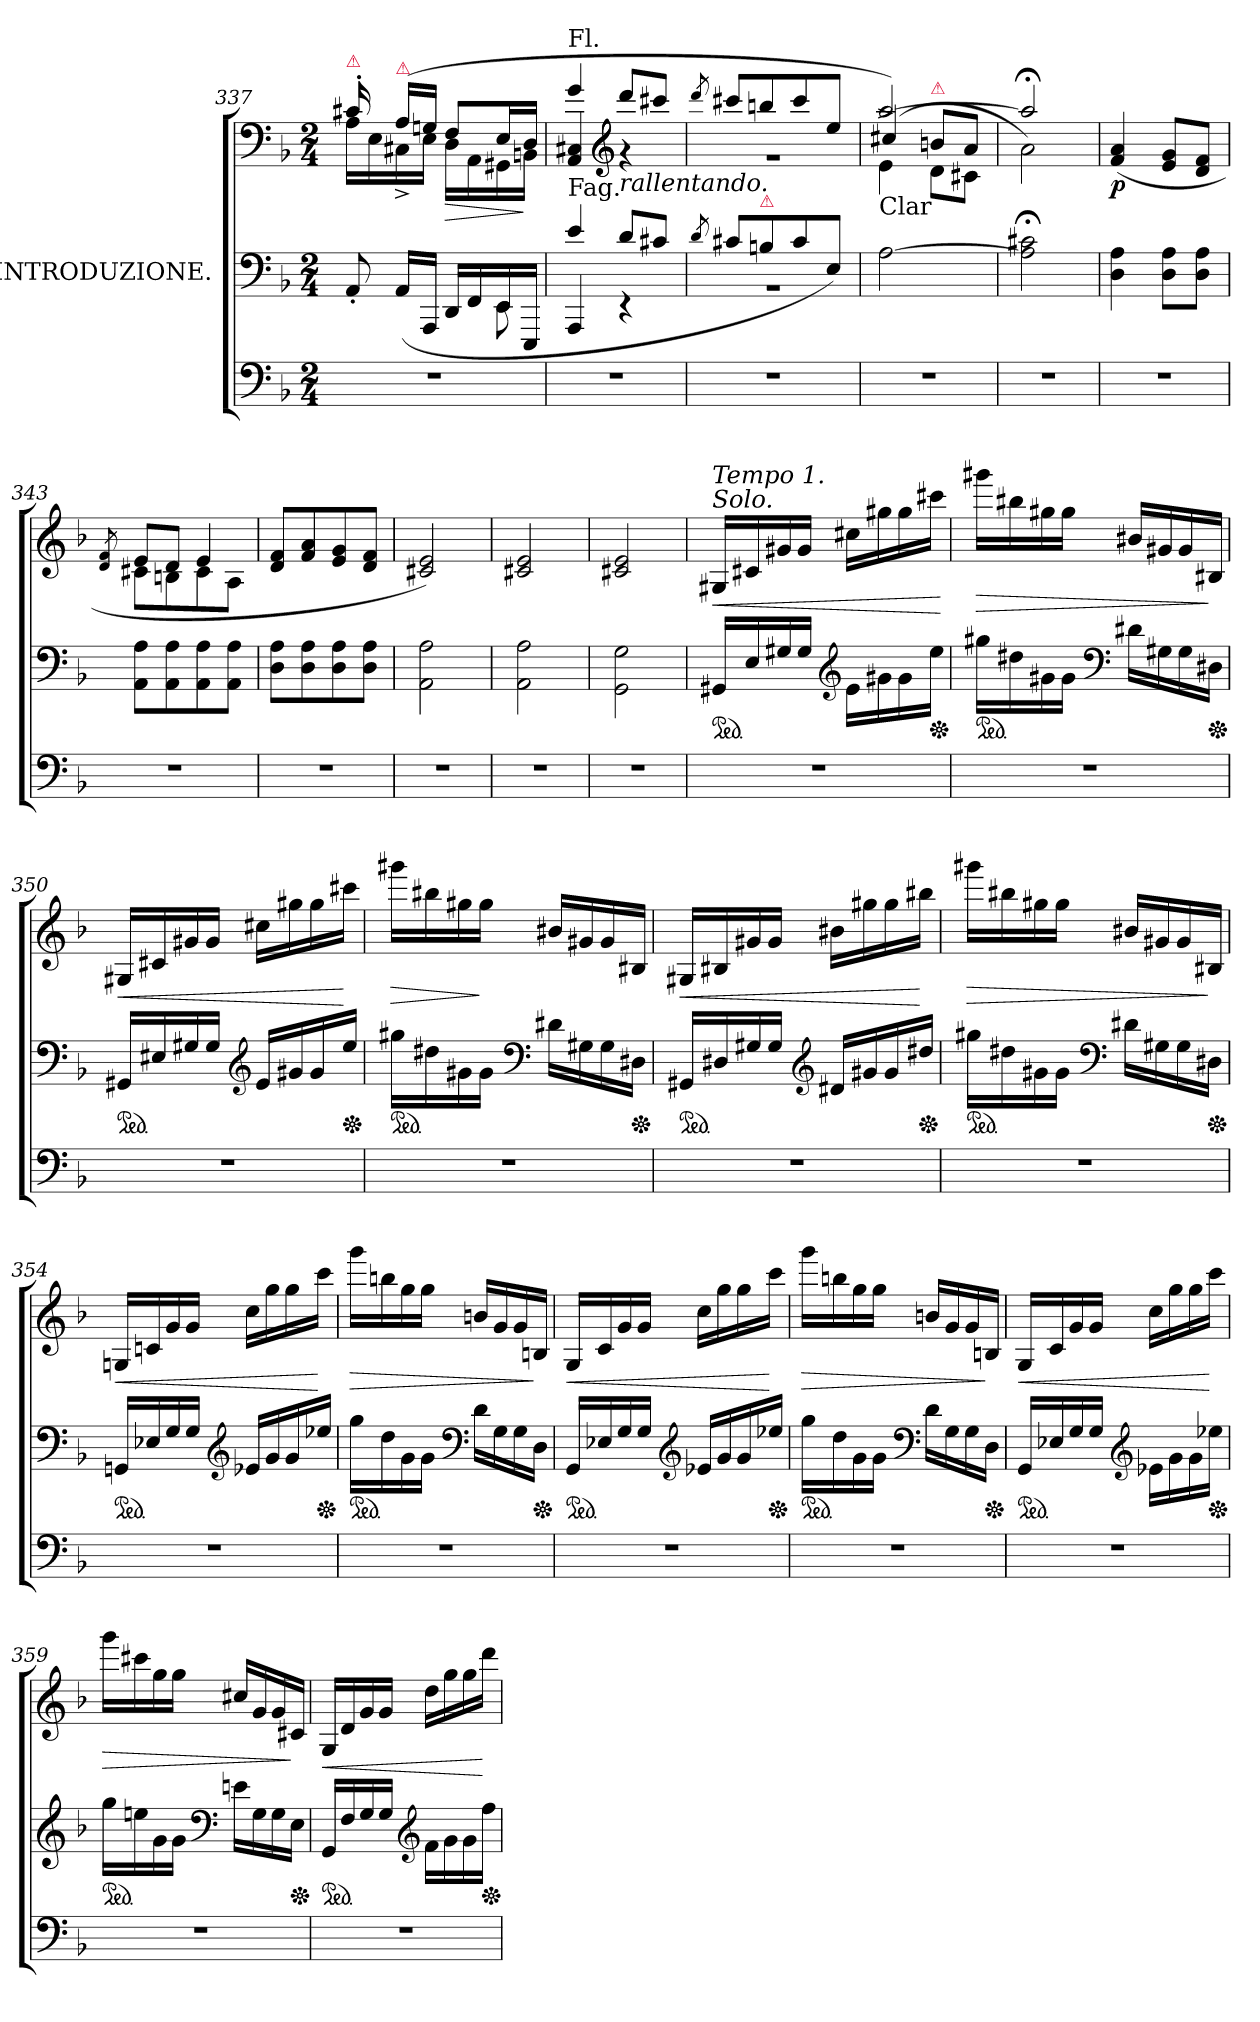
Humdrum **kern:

**kern	**kern	**kern	**dynam
*part2	*part1	*part1	*part1
*staff3	*staff2	*staff1	*staff1/2
*	*I"INTRODUZIONE.	*	*
*clefF4	*clefF4	*clefF4	*
*k[b-]	*k[b-]	*k[b-]	*
*F:	*F:	*F:	*
*M2/4	*M2/4	*M2/4	*
=337	=337	=337	=337
*	*^	*^	*
!	!	!	!LO:TX:a:color=crimson:t=⚠	!	!
2r	8AA'<	8rAAAyy	16c#X'>	16ALL	.
.	.	.	16ryy	16E	.
!	!	!	!LO:TX:a:color=crimson:t=⚠	!	!
.	(<16AALL	8rCCyy	(16ALL	16C#X^<	.
.	16AAAJJ	.	16GnJJ	16EJJ	.
!	!	!	!	!	!LO:HP:b
.	16DDLL	8rFFFyy	8FL	16DLL	>
.	16FF	.	.	16AA	.
.	16EE	8EE\	16EL	16GG#X	.
.	16EEEJJ	.	16DJJ	16BBnJJ	]
=338	=338	=338	=338	=338	=338
!	!	!	!LO:TX:a:t=Fl.	!	!
!	!LO:TX:a:t=Fag.	!	!	!	!
2r	(4e!	4AAA/)	(4g!	4AA/ 4C#X/)	.
*	*	*	*clefG2	*	*
!	!	!	!LO:TX:b:i:t=rallentando.	!	!
.	8d!L	4rEE	8ddd!L	4r	.
.	8c#X!J	.	8ccc#X!J	.	.
=339	=339	=339	=339	=339	=339
.	8qd!/	.	8qddd!/	.	.
2r	8c#X!L	2rBB	8ccc#X!/L	2rg	.
!	!LO:TX:a:color=crimson:t=⚠	!	!	!	!
.	8Bn!	.	8bbn!/	.	.
.	8c#!	.	8ccc#!/	.	.
.	8E!J)	.	8ee!/J	.	.
*	*v	*v	*	*	*
=340	=340	=340	=340	=340
*	*	*	*^	*
!	!	!LO:TX:b:t=Clar	!	!	!
2r	[2A!	[2aa!)	(>4cc#X!/	4e^<!\	.
!	!	!	!LO:TX:a:color=crimson:t=⚠	!	!
.	.	.	8bn!/L	8d!\L	.
.	.	.	8a!/J	8c#X!\J	.
*	*	*	*v	*v	*
=341	=341	=341	=341	=341
2r	2A!];< 2c#X!;<	2aa;<!]	2a!)	.
=342	=342	=342	=342	=342
!	!	!LO:TX:a:i:t=poco più lento.	!	!
!	!	!	!	!LO:DY:b
*	*	*v	*v	*
2r	4D! 4A!	(>4f! 4a!	p
.	8D!\ 8A!\L	8e! 8g!L	.
.	8D!\ 8A!\J	8d! 8f!J	.
=343	=343	=343	=343
.	.	8qd!/ 8qf!/	.
*	*	*^	*
2r	8AA!\ 8A!\L	8e!L	8c#X!\L	.
.	8AA!\ 8A!\	8d!J	8Bn!\	.
.	8AA!\ 8A!\	4e!	8c#!\	.
.	8AA!\ 8A!\J	.	8A!\J	.
*	*	*v	*v	*
=344	=344	=344	=344
2r	8D!\ 8A!\L	8d! 8f!L	.
.	8D!\ 8A!\	8f! 8a!	.
.	8D!\ 8A!\	8e! 8g!	.
.	8D!\ 8A!\J	8d! 8f!J	.
=345	=345	=345	=345
2r	2AA! 2A!	2c#X! 2e!)	.
=346	=346	=346	=346
2r	2AA! 2A!	2c#X! 2e!	.
=347	=347	=347	=347
2r	2GG!\ 2G!\	2c#X! 2e!	.
=348	=348	=348	=348
!	!	!LO:TX:a:i:t=Solo.	!
!	!	!LO:TX:a:i:t=Tempo 1.	!
!	!	!	!LO:HP:b
*	*ped	*	*
2r	16GG#XLL	16G#XLL	<
.	16E	16c#X	.
.	16G#X	16g#X	.
.	16G#JJ	16g#JJ	.
*	*clefG2	*	*
.	16e\LL	16cc#XLL	.
.	16g#X\	16gg#X	.
.	16g#\	16gg#	.
*	*Xped	*	*
.	16ee\JJ	16ccc#XJJ	.
.	.	.	[
=349	=349	=349	=349
!	!	!	!LO:HP:b
*	*ped	*	*
2r	16gg#XLL	16ggg#XLL	>
.	16dd#X	16bb#X	.
.	16g#X	16gg#X	.
.	16g#JJ	16gg#JJ	.
*	*clefF4	*	*
.	16d#XLL	16b#XLL	.
.	16G#X	16g#X	.
.	16G#	16g#	.
*	*Xped	*	*
.	16D#XJJ	16B#XJJ	]
=350	=350	=350	=350
!	!	!	!LO:HP:b
*	*ped	*	*
2r	16GG#X/LL	16G#XLL	<
.	16E#X/	16c#X	.
.	16G#X/	16g#X	.
.	16G#/JJ	16g#JJ	.
*	*clefG2	*	*
.	16e/LL	16cc#XLL	.
.	16g#X/	16gg#X	.
.	16g#/	16gg#	.
*	*Xped	*	*
.	16ee/JJ	16ccc#XJJ	[
=351	=351	=351	=351
!	!	!	!LO:HP:b
*	*ped	*	*
2r	16gg#XLL	16ggg#XLL	>
.	16dd#X	16bb#X	.
.	16g#X	16gg#X	.
.	16g#JJ	16gg#JJ	]
*	*clefF4	*	*
.	16d#XLL	16b#XLL	.
.	16G#X	16g#X	.
.	16G#	16g#	.
*	*Xped	*	*
.	16D#XJJ	16B#XJJ	.
=352	=352	=352	=352
!	!	!	!LO:HP:b
*	*ped	*	*
2r	16GG#X/LL	16G#XLL	<
.	16D#X/	16B#X	.
.	16G#X/	16g#X	.
.	16G#/JJ	16g#JJ	.
*	*clefG2	*	*
.	16d#X/LL	16b#XLL	.
.	16g#X/	16gg#X	.
.	16g#/	16gg#	.
*	*Xped	*	*
.	16dd#X/JJ	16bb#XJJ	[
=353	=353	=353	=353
!	!	!	!LO:HP:b
*	*ped	*	*
2r	16gg#XLL	16ggg#XLL	>
.	16dd#X	16bb#X	.
.	16g#X	16gg#X	.
.	16g#JJ	16gg#JJ	.
*	*clefF4	*	*
.	16d#XLL	16b#XLL	.
.	16G#X	16g#X	.
.	16G#	16g#	.
*	*Xped	*	*
.	16D#XJJ	16B#XJJ	]
=354	=354	=354	=354
!	!	!	!LO:HP:b
*	*ped	*	*
2r	16GGn/LL	16GnLL	<
.	16E-X/	16cn	.
.	16G/	16g	.
.	16G/JJ	16gJJ	.
*	*clefG2	*	*
.	16e-X/LL	16ccLL	.
.	16g/	16gg	.
.	16g/	16gg	.
*	*Xped	*	*
.	16ee-X/JJ	16cccJJ	[
=355	=355	=355	=355
!	!	!	!LO:HP:b
*	*ped	*	*
2r	16ggLL	16gggLL	>
.	16dd	16bbn	.
.	16g	16gg	.
.	16gJJ	16ggJJ	.
*	*clefF4	*	*
.	16dLL	16bnLL	.
.	16G	16g	.
.	16G	16g	.
*	*Xped	*	*
.	16DJJ	16BnJJ	]
=356	=356	=356	=356
!	!	!	!LO:HP:b
*	*ped	*	*
2r	16GG/LL	16GLL	<
.	16E-X/	16c	.
.	16G/	16g	.
.	16G/JJ	16gJJ	.
*	*clefG2	*	*
.	16e-X/LL	16ccLL	.
.	16g/	16gg	.
.	16g/	16gg	.
*	*Xped	*	*
.	16ee-X/JJ	16cccJJ	[
=357	=357	=357	=357
!	!	!	!LO:HP:b
*	*ped	*	*
2r	16ggLL	16gggLL	>
.	16dd	16bbn	.
.	16g	16gg	.
.	16gJJ	16ggJJ	.
*	*clefF4	*	*
.	16dLL	16bnLL	.
.	16G	16g	.
.	16G	16g	.
*	*Xped	*	*
.	16DJJ	16BnJJ	]
=358	=358	=358	=358
!	!	!	!LO:HP:b
*	*ped	*	*
2r	16GG/LL	16GLL	<
.	16E-X/	16c	.
.	16G/	16g	.
.	16G/JJ	16gJJ	.
*	*clefG2	*	*
.	16e-XLL	16ccLL	.
.	16g	16gg	.
.	16g\	16gg	.
*	*Xped	*	*
.	16ee-XJJ	16cccJJ	[
=359	=359	=359	=359
!	!	!	!LO:HP:b
*	*ped	*	*
2r	16ggLL	16gggLL	>
.	16een	16ccc#X	.
.	16g	16gg	.
.	16gJJ	16ggJJ	.
*	*clefF4	*	*
.	16enLL	16cc#XLL	.
.	16G	16g	.
.	16G	16g	.
*	*Xped	*	*
.	16EJJ	16c#XJJ	]
=360	=360	=360	=360
!	!	!	!LO:HP:b
*	*ped	*	*
2r	16GG/LL	16GLL	<
.	16F/	16d	.
.	16G/	16g	.
.	16G/JJ	16gJJ	.
*	*clefG2	*	*
.	16f\LL	16ddLL	.
.	16g\	16gg	.
.	16g\	16gg	.
*	*Xped	*	*
.	16ff\JJ	16dddJJ	[
=	=	=	=
*-	*-	*-	*-
